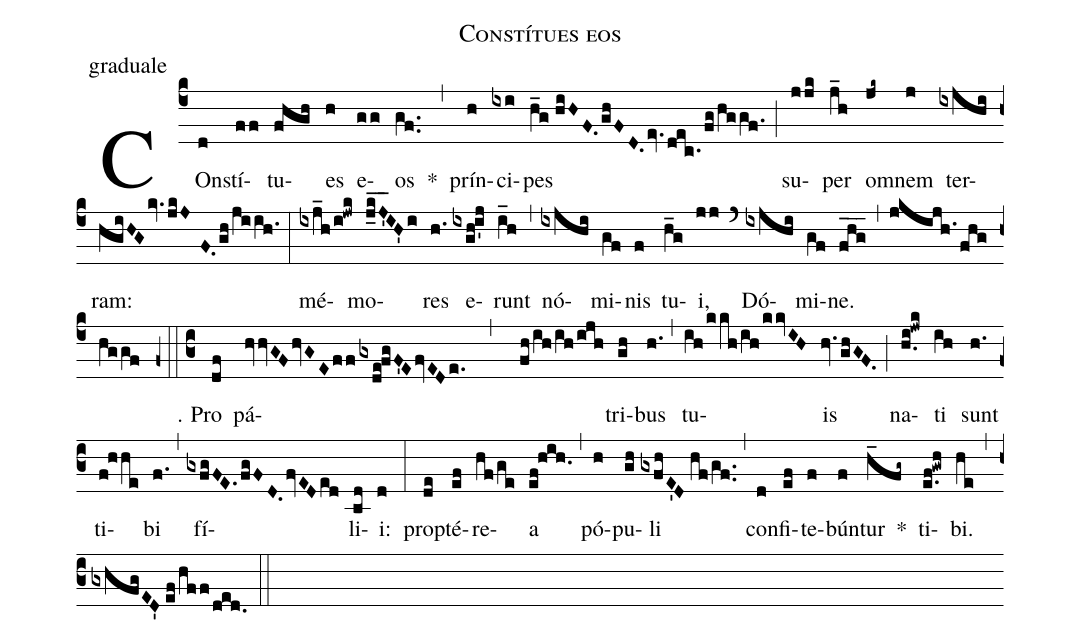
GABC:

name:Constítues eos;
office-part:graduale;
%%
(c4) COn(d)stí(ff)tu(fhgh)es(h) e(gg)os(gf..) *(,)
prín(h)ci(ixi)pes(h_g//hiHF./ghFD./ev./dec./fg/hggf.) (;)
su(jjk)per(j_h) om(jk~)nem(j) ter(ixjhi)ram:(hgiHG/kv.jkJF./gh/jiih.) (:)
mé(ixj_h/i!jwk)mo(jkJ'___IH'i)res(h.) e(ixgh!i'j)runt(i_h) (,)
nó(ixjhi)mi(gf)nis(f) tu(h_g)i,(jj) (`)
Dó(ixjhi)mi(gf)ne.(fhg___) (,)
(jkijh./fhg/hggf) (z0::c3)

℣. Pro(df) pá(hvvGF/hvGE/ff/gxde!fgF'E/fvEDe. , fh/ih/ih/ijh)tri(gh)bus(h.) (,)
tu(ih/kkh/ih/kkvIH)is(hv.ghGF.) (;)
na(h.i!jwk)ti(ih) sunt(h.) ti(f!hhe)bi(f.) (,)
fí(gxfgFE./fgFD./fvED/ed)li(bd)i:(d) (:)
prop(de)té(ef)re(hf/ge)a(ef!hih.) (,)
pó(h)pu(gh)li(gxfhE'D//hf/gf..) (,)
con(d)fi(ef)te(f)bún(f)tur(h_fg~) *()
ti(e.f!gwh)bi.(he) (,)
(gxhfgED'//ef/hff/ded.) (::)
